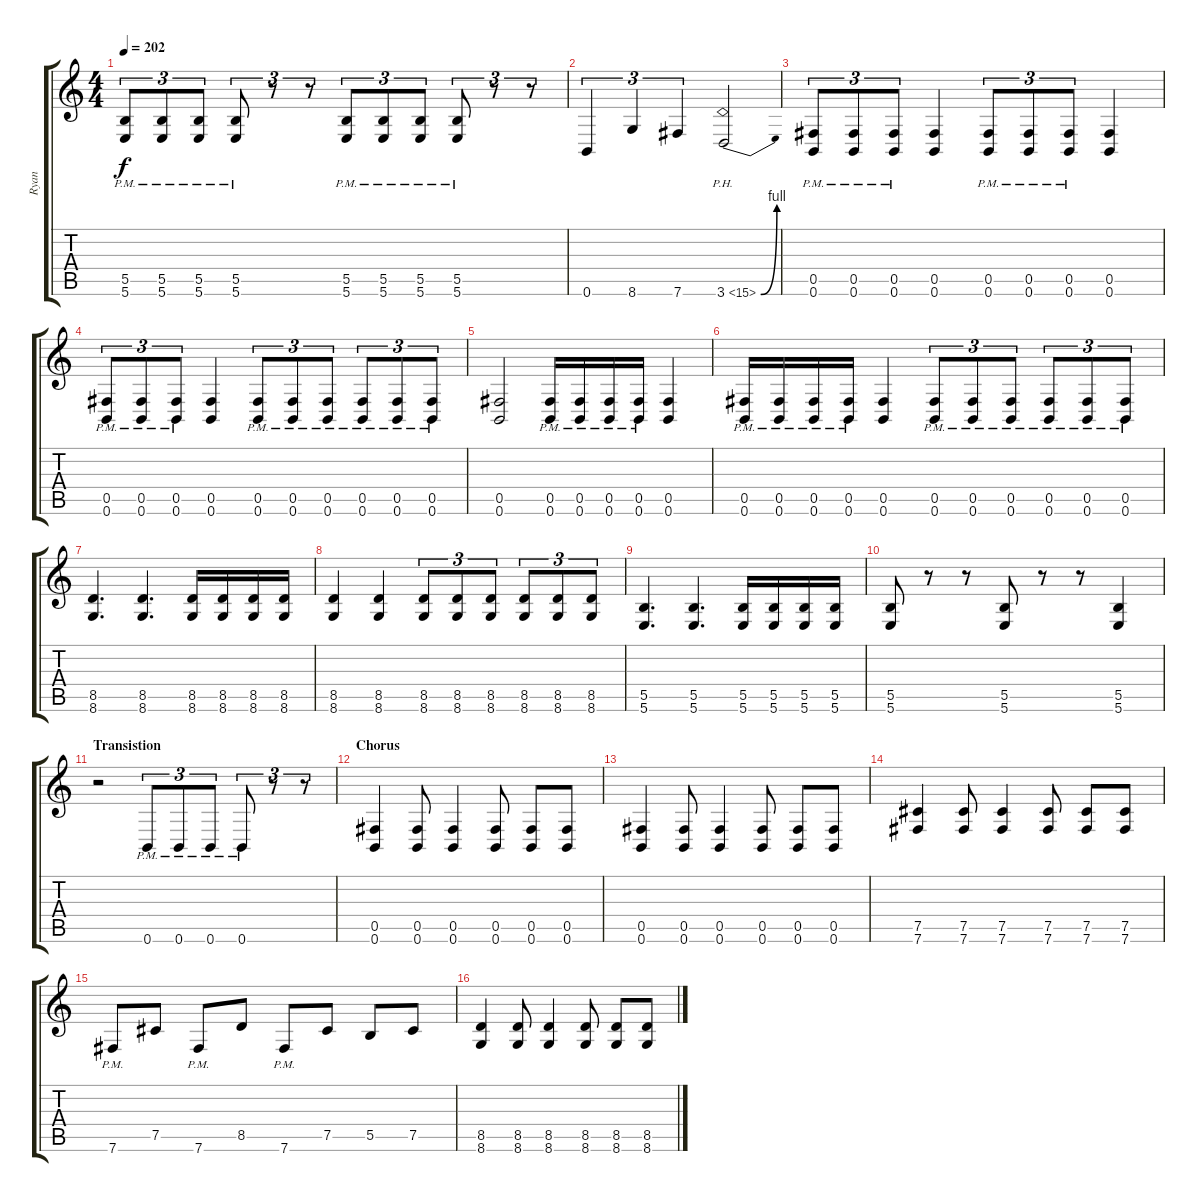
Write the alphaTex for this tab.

\track ("Ryan" "Ryan") {instrument distortionguitar}
\staff {score tabs}
\tuning (Db4 Ab3 E3 B2 Gb2 B1) {hide}
\ts (4 4)
\tempo 202
\clef g2
\ks c
(5.5{pm} 5.6{pm}).8{tu (3 2) dy f} (5.5{pm} 5.6{pm}).8{tu (3 2)} (5.5{pm} 5.6{pm}).8{tu (3 2)} (5.5{pm} 5.6{pm}).8{tu (3 2)} r.8{tu (3 2)} r.8{tu (3 2)} (5.5{pm} 5.6{pm}).8{tu (3 2)} (5.5{pm} 5.6{pm}).8{tu (3 2)} (5.5{pm} 5.6{pm}).8{tu (3 2)} (5.5{pm} 5.6{pm}).8{tu (3 2)} r.8{tu (3 2)} r.8{tu (3 2)} |
0.6.4{tu (3 2)} 8.6.4{tu (3 2)} 7.6.4{tu (3 2)} 3.6{be (bend 0 0 60 4) ph 12}.2 |
(0.5{pm} 0.6{pm}).8{tu (3 2)} (0.5{pm} 0.6{pm}).8{tu (3 2)} (0.5{pm} 0.6{pm}).8{tu (3 2)} (0.5 0.6).4 (0.5{pm} 0.6{pm}).8{tu (3 2)} (0.5{pm} 0.6{pm}).8{tu (3 2)} (0.5{pm} 0.6{pm}).8{tu (3 2)} (0.5 0.6).4 |
(0.5{pm} 0.6{pm}).8{tu (3 2)} (0.5{pm} 0.6{pm}).8{tu (3 2)} (0.5{pm} 0.6{pm}).8{tu (3 2)} (0.5 0.6).4 (0.5{pm} 0.6{pm}).8{tu (3 2)} (0.5{pm} 0.6{pm}).8{tu (3 2)} (0.5{pm} 0.6{pm}).8{tu (3 2)} (0.5{pm} 0.6{pm}).8{tu (3 2)} (0.5{pm} 0.6{pm}).8{tu (3 2)} (0.5{pm} 0.6{pm}).8{tu (3 2)} |
(0.5 0.6).2 (0.5{pm} 0.6{pm}).16 (0.5{pm} 0.6{pm}).16 (0.5{pm} 0.6{pm}).16 (0.5{pm} 0.6{pm}).16 (0.5 0.6).4 |
(0.5{pm} 0.6{pm}).16 (0.5{pm} 0.6{pm}).16 (0.5{pm} 0.6{pm}).16 (0.5{pm} 0.6{pm}).16 (0.5 0.6).4 (0.5{pm} 0.6{pm}).8{tu (3 2)} (0.5{pm} 0.6{pm}).8{tu (3 2)} (0.5{pm} 0.6{pm}).8{tu (3 2)} (0.5{pm} 0.6{pm}).8{tu (3 2)} (0.5{pm} 0.6{pm}).8{tu (3 2)} (0.5{pm} 0.6{pm}).8{tu (3 2)} |
(8.5 8.6).4{d} (8.5 8.6).4{d} (8.5 8.6).16 (8.5 8.6).16 (8.5 8.6).16 (8.5 8.6).16 |
(8.5 8.6).4 (8.5 8.6).4 (8.5 8.6).8{tu (3 2)} (8.5 8.6).8{tu (3 2)} (8.5 8.6).8{tu (3 2)} (8.5 8.6).8{tu (3 2)} (8.5 8.6).8{tu (3 2)} (8.5 8.6).8{tu (3 2)} |
(5.5 5.6).4{d} (5.5 5.6).4{d} (5.5 5.6).16 (5.5 5.6).16 (5.5 5.6).16 (5.5 5.6).16 |
(5.5 5.6).8 r.8 r.8 (5.5 5.6).8 r.8 r.8 (5.5 5.6).4 |
\section ("" "Transistion")
r.2 0.6{pm}.8{tu (3 2)} 0.6{pm}.8{tu (3 2)} 0.6{pm}.8{tu (3 2)} 0.6{pm}.8{tu (3 2)} r.8{tu (3 2)} r.8{tu (3 2)} |
\section ("" "Chorus")
(0.5 0.6).4 (0.5 0.6).8 (0.5 0.6).4 (0.5 0.6).8 (0.5 0.6).8 (0.5 0.6).8 |
(0.5 0.6).4 (0.5 0.6).8 (0.5 0.6).4 (0.5 0.6).8 (0.5 0.6).8 (0.5 0.6).8 |
(7.5 7.6).4 (7.5 7.6).8 (7.5 7.6).4 (7.5 7.6).8 (7.5 7.6).8 (7.5 7.6).8 |
7.6{pm}.8 7.5.8 7.6{pm}.8 8.5.8 7.6{pm}.8 7.5.8 5.5.8 7.5.8 |
(8.5 8.6).4 (8.5 8.6).8 (8.5 8.6).4 (8.5 8.6).8 (8.5 8.6).8 (8.5 8.6).8
